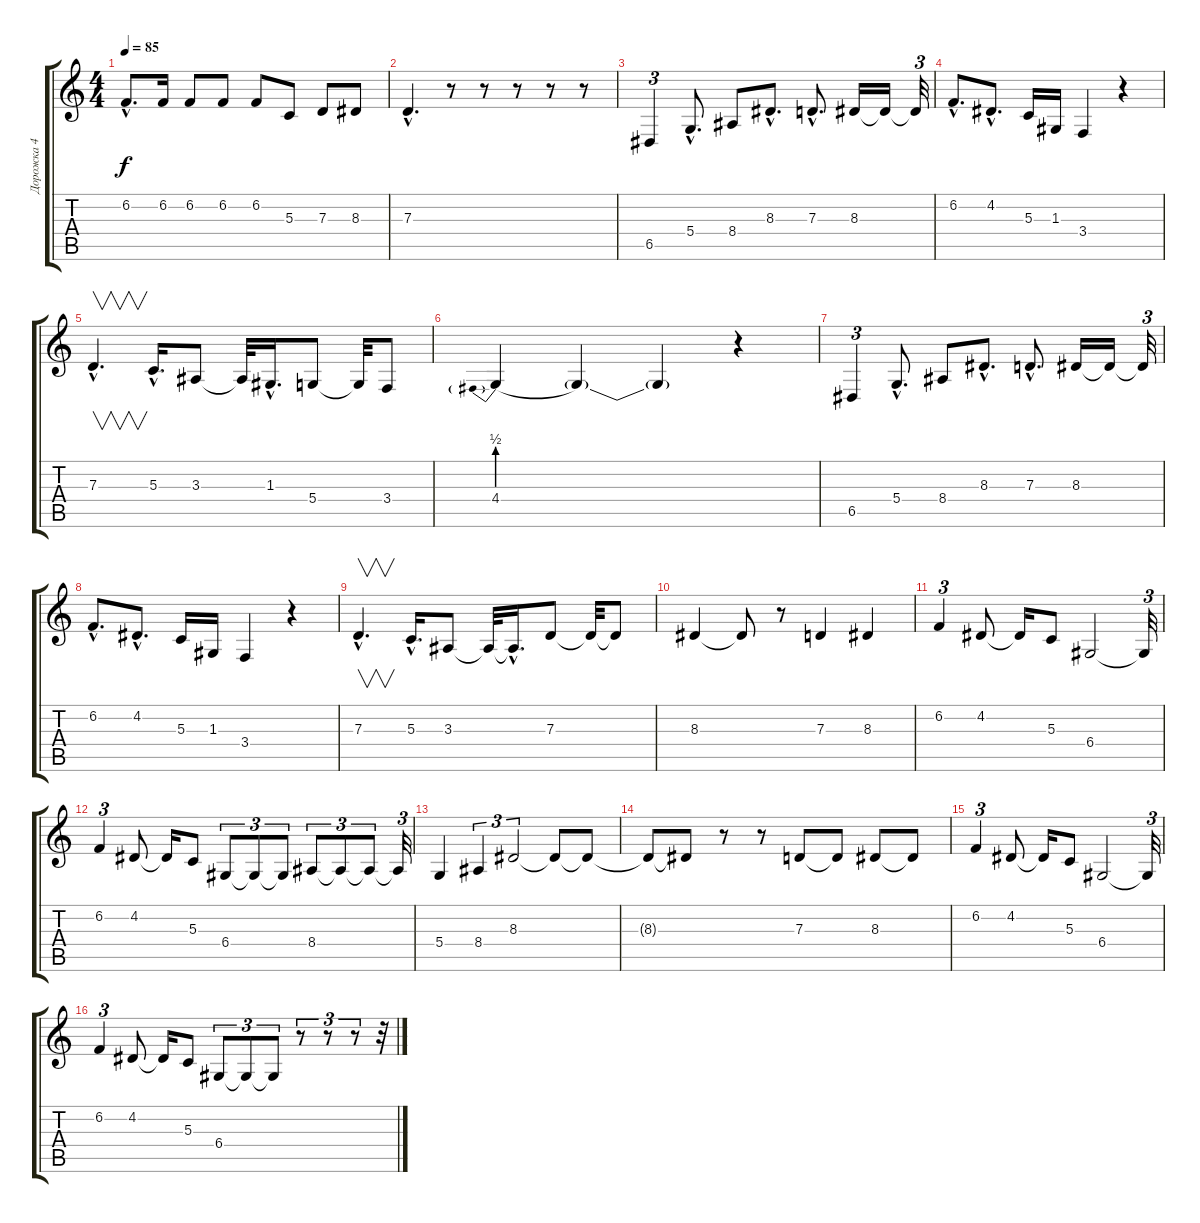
\track ("Дорожка 4" "Дорожка 4") {instrument bassoon}
\staff {score tabs}
\tuning (E4 B3 G3 D3 A2 E2) {hide}
\ts (4 4)
\tempo 85
\clef g2
\ks c
6.2{hac}.8{d dy f} 6.2.16 6.2.8 6.2.8 6.2.8 5.3.8 7.3.8 8.3.8 |
7.3{hac}.4{d} r.8 r.8 r.8 r.8 r.8 |
6.5.4{tu (3 2)} 5.4{hac}.8{d} 8.4.8 8.3{hac}.8{d} 7.3{hac}.8{d} 8.3.16 8.3{t}.16 8.3{t}.32{tu (3 2)} |
6.2{hac}.8{d} 4.2{hac}.8{d} 5.3.16 1.3.16 3.4.4 r.4 |
7.3{hac}.4{v d} 5.3{hac}.16{d} 3.3.8 3.3{t}.32 1.3{hac}.16{d} 5.4.8 5.4{t}.32 3.4.8 |
4.4{be (prebend 0 2 60 2)}.4 4.4{t}.4 4.4{t}.4 r.4 |
6.5.4{tu (3 2)} 5.4{hac}.8{d} 8.4.8 8.3{hac}.8{d} 7.3{hac}.8{d} 8.3.16 8.3{t}.16 8.3{t}.32{tu (3 2)} |
6.2{hac}.8{d} 4.2{hac}.8{d} 5.3.16 1.3.16 3.4.4 r.4 |
7.3{hac}.4{v d} 5.3{hac}.16{d} 3.3.8 3.3{t}.32 3.3{hac t}.16{d} 7.3.8 7.3{t}.32 7.3{t}.8 |
8.3.4 8.3{t}.8 r.8 7.3.4 8.3.4 |
6.2.4{tu (3 2)} 4.2.8 4.2{t}.16 5.3.8 6.4.2 6.4{t}.32{tu (3 2)} |
6.2.4{tu (3 2)} 4.2.8 4.2{t}.16 5.3.8 6.4.8{tu (3 2)} 6.4{t}.8{tu (3 2)} 6.4{t}.8{tu (3 2)} 8.4.8{tu (3 2)} 8.4{t}.8{tu (3 2)} 8.4{t}.8{tu (3 2)} 8.4{t}.32{tu (3 2)} |
5.4.4 8.4.4{tu (3 2)} 8.3.2{tu (3 2)} 8.3{t}.8 8.3{t}.8 |
8.3{t}.8 8.3{t}.8 r.8 r.8 7.3.8 7.3{t}.8 8.3.8 8.3{t}.8 |
6.2.4{tu (3 2)} 4.2.8 4.2{t}.16 5.3.8 6.4.2 6.4{t}.32{tu (3 2)} |
6.2.4{tu (3 2)} 4.2.8 4.2{t}.16 5.3.8 6.4.8{tu (3 2)} 6.4{t}.8{tu (3 2)} 6.4{t}.8{tu (3 2)} r.8{tu (3 2)} r.8{tu (3 2)} r.8{tu (3 2)} r.32{tu (3 2)}
